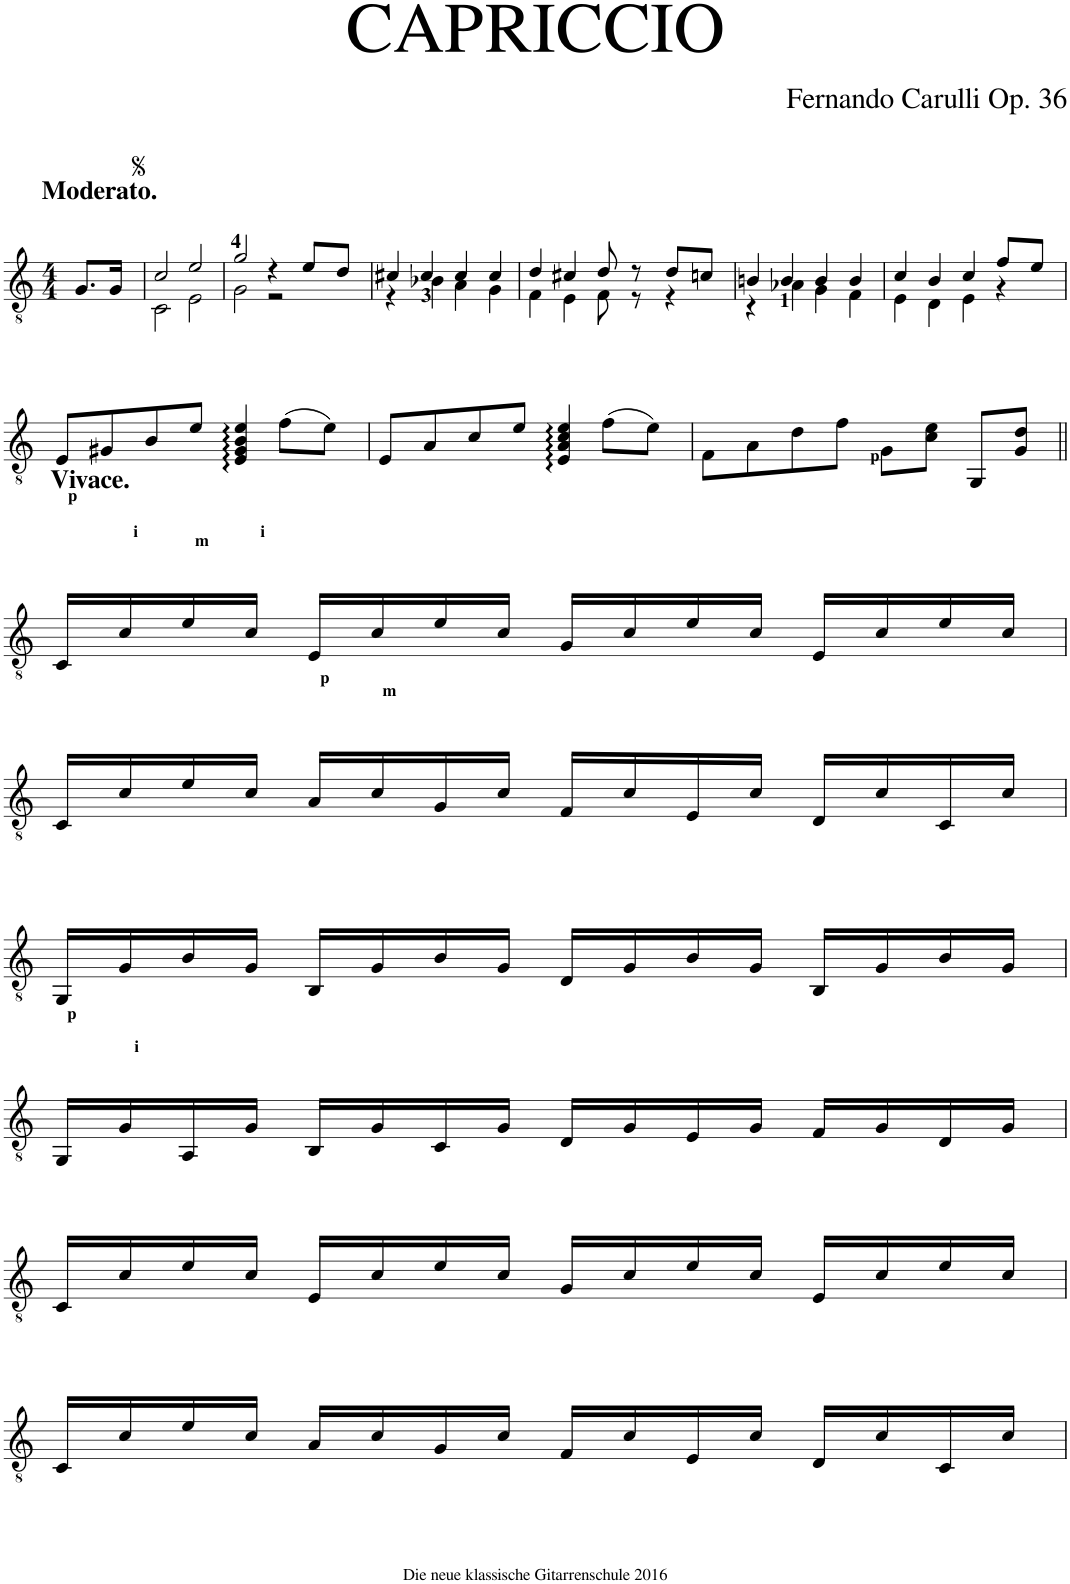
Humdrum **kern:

**kern
*part1
*staff1
*I"Klassische Gitarre
*clefGv2
*k[]
*M4/4
=1
!LO:TX:a:B:t=Moderato.
8.G/L
16G/Jk
=2
*^
2c/	2C\
2e/	2E\
=3	=3
2g/	2G\
4r	2r
8e/L	.
8d/J	.
=4	=4
4c#X/	4r
4c#/	4B-X\
4c#/	4A\
4c#/	4G\
=5	=5
4d/	4F\
4c#X/	4E\
8d/	8F\
8r	8r
8d/L	4r
8cn/J	.
=6	=6
4Bn/	4r
4B/	4A-X\
4B/	4G\
4B/	4F\
=7	=7
4c/	4E\
4B/	4D\
4c/	4E\
8f/L	4r
8e/J	.
*v	*v
!!LO:LB:g=z
=8
8E/L
8G#X/
8B/
8e/J
4E/ 4G#/ 4B/ 4e/
(8f\L
8e\J)
=9
8E/L
8A/
8c/
8e/J
4E/ 4A/ 4c/ 4e/
(8f\L
8e\J)
=10
8F\L
8A\
8d\
8f\J
8G\L
8c\ 8e\J
8GG/L
8G/ 8d/J
!!LO:LB:g=z
=11||
!LO:TX:a:B:t=Vivace.
16C/LL
16c/
16e/
16c/JJ
16E/LL
16c/
16e/
16c/JJ
16G/LL
16c/
16e/
16c/JJ
16E/LL
16c/
16e/
16c/JJ
!!LO:LB:g=z
=12
16C/LL
16c/
16e/
16c/JJ
16A/LL
16c/
16G/
16c/JJ
16F/LL
16c/
16E/
16c/JJ
16D/LL
16c/
16C/
16c/JJ
!!LO:LB:g=z
=13
16GG/LL
16G/
16B/
16G/JJ
16BB/LL
16G/
16B/
16G/JJ
16D/LL
16G/
16B/
16G/JJ
16BB/LL
16G/
16B/
16G/JJ
!!LO:LB:g=z
=14
16GG/LL
16G/
16AA/
16G/JJ
16BB/LL
16G/
16C/
16G/JJ
16D/LL
16G/
16E/
16G/JJ
16F/LL
16G/
16D/
16G/JJ
!!LO:LB:g=z
=15
16C/LL
16c/
16e/
16c/JJ
16E/LL
16c/
16e/
16c/JJ
16G/LL
16c/
16e/
16c/JJ
16E/LL
16c/
16e/
16c/JJ
!!LO:LB:g=z
=16
16C/LL
16c/
16e/
16c/JJ
16A/LL
16c/
16G/
16c/JJ
16F/LL
16c/
16E/
16c/JJ
16D/LL
16c/
16C/
16c/JJ
=
*-
